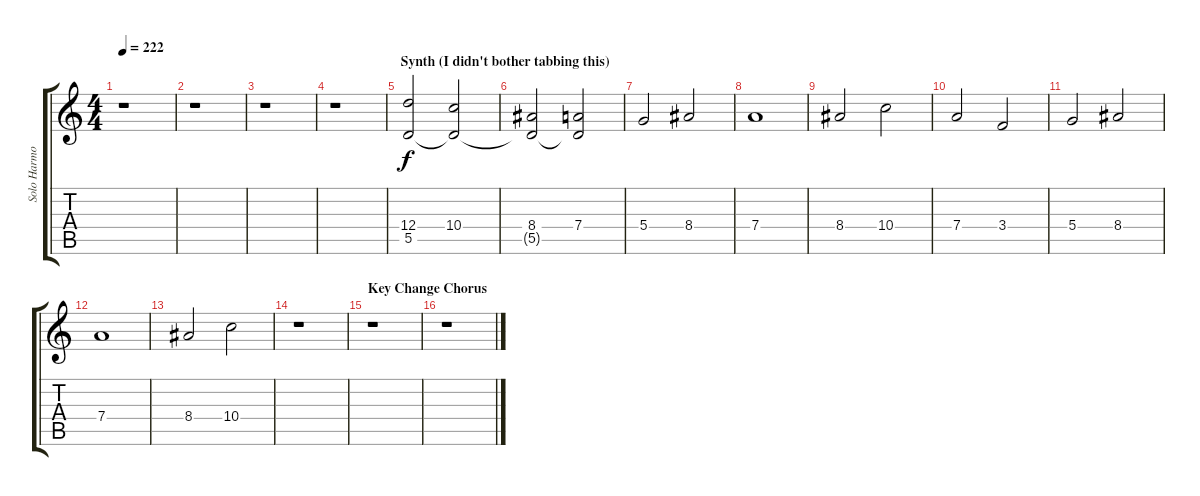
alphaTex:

\track ("Solo Harmonies" "Solo Harmo") {instrument overdrivenguitar}
\staff {score tabs}
\tuning (E4 B3 G3 D3 A2 D2) {hide}
\ts (4 4)
\tempo 222
\clef g2
\ks c
r.1{dy f} |
r.1 |
r.1 |
r.1 |
\section ("" "Synth (I didn't bother tabbing this)")
(12.4 5.5).2{volume 5 instrument contrabass} (10.4 5.5{t}).2 |
(8.4 5.5{t}).2 (7.4 5.5{t}).2 |
5.4.2 8.4.2 |
7.4.1 |
8.4.2 10.4.2 |
7.4.2 3.4.2 |
5.4.2 8.4.2 |
7.4.1 |
8.4.2 10.4.2 |
r.1 |
\section ("" "Key Change Chorus")
r.1 |
r.1
